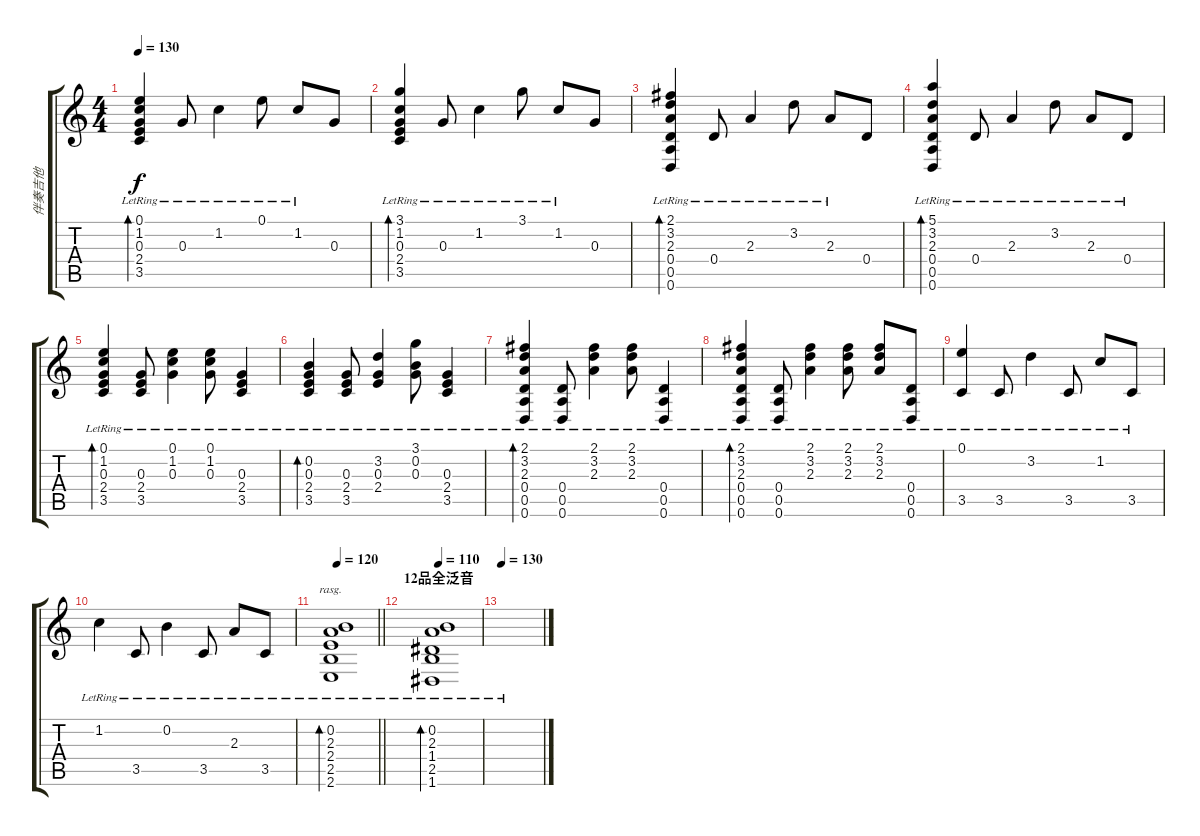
\track ("伴奏吉他" "伴奏吉他") {instrument acousticguitarsteel}
\staff {score tabs}
\tuning (E4 B3 G3 D3 A2 D2) {hide}
\ts (4 4)
\tempo 130
\clef g2
\ks c
(0.1{lr} 1.2{lr} 0.3{lr} 2.4{lr} 3.5{lr}).4{bd 60 dy f} 0.3{lr}.8 1.2{lr}.4 0.1{lr}.8 1.2{lr}.8 0.3.8 |
(3.1{lr} 1.2{lr} 0.3{lr} 2.4{lr} 3.5{lr}).4{bd 60} 0.3{lr}.8 1.2{lr}.4 3.1{lr}.8 1.2{lr}.8 0.3.8 |
(2.1{lr} 3.2{lr} 2.3{lr} 0.4{lr} 0.5{lr} 0.6{lr}).4{bd 60} 0.4{lr}.8 2.3{lr}.4 3.2{lr}.8 2.3{lr}.8 0.4.8 |
(5.1{lr} 3.2{lr} 2.3{lr} 0.4{lr} 0.5{lr} 0.6{lr}).4{bd 60} 0.4{lr}.8 2.3{lr}.4 3.2{lr}.8 2.3{lr}.8 0.4{lr}.8 |
(0.1{lr} 1.2{lr} 0.3{lr} 2.4{lr} 3.5{lr}).4{bd 60} (0.3{lr} 2.4{lr} 3.5{lr}).8 (0.1{lr} 1.2{lr} 0.3{lr}).4 (0.1{lr} 1.2{lr} 0.3{lr}).8 (0.3{lr} 2.4{lr} 3.5{lr}).4 |
(0.2{lr} 0.3{lr} 2.4{lr} 3.5{lr}).4{bd 60} (0.3{lr} 2.4{lr} 3.5{lr}).8 (3.2{lr} 0.3{lr} 2.4{lr}).4 (3.1{lr} 0.2{lr} 0.3{lr}).8 (0.3{lr} 2.4{lr} 3.5{lr}).4 |
(2.1{lr} 3.2{lr} 2.3{lr} 0.4{lr} 0.5{lr} 0.6{lr}).4{bd 60} (0.4{lr} 0.5{lr} 0.6{lr}).8 (2.1{lr} 3.2{lr} 2.3{lr}).4 (2.1{lr} 3.2{lr} 2.3{lr}).8 (0.4{lr} 0.5{lr} 0.6{lr}).4 |
(2.1{lr} 3.2{lr} 2.3{lr} 0.4{lr} 0.5{lr} 0.6{lr}).4{bd 60} (0.4{lr} 0.5{lr} 0.6{lr}).8 (2.1{lr} 3.2{lr} 2.3{lr}).4 (2.1{lr} 3.2{lr} 2.3{lr}).8 (2.1{lr} 3.2{lr} 2.3{lr}).8 (0.4{lr} 0.5{lr} 0.6{lr}).8 |
(0.1{lr} 3.5{lr}).4 3.5{lr}.8 3.2{lr}.4 3.5{lr}.8 1.2{lr}.8 3.5{lr}.8 |
1.2{lr}.4 3.5{lr}.8 0.2{lr}.4 3.5{lr}.8 2.3{lr}.8 3.5{lr}.8 |
\tempo 120
\barLineRight lightlight
(0.2{lr} 2.3{lr} 2.4{lr} 2.5{lr} 2.6{lr}).1{bd 120 rasg ii} |
\section ("" "12品全泛音")
\tempo 110
(0.2{lr} 2.3{lr} 1.4{lr} 2.5{lr} 1.6{lr}).1{bd 480} |
\tempo 130
